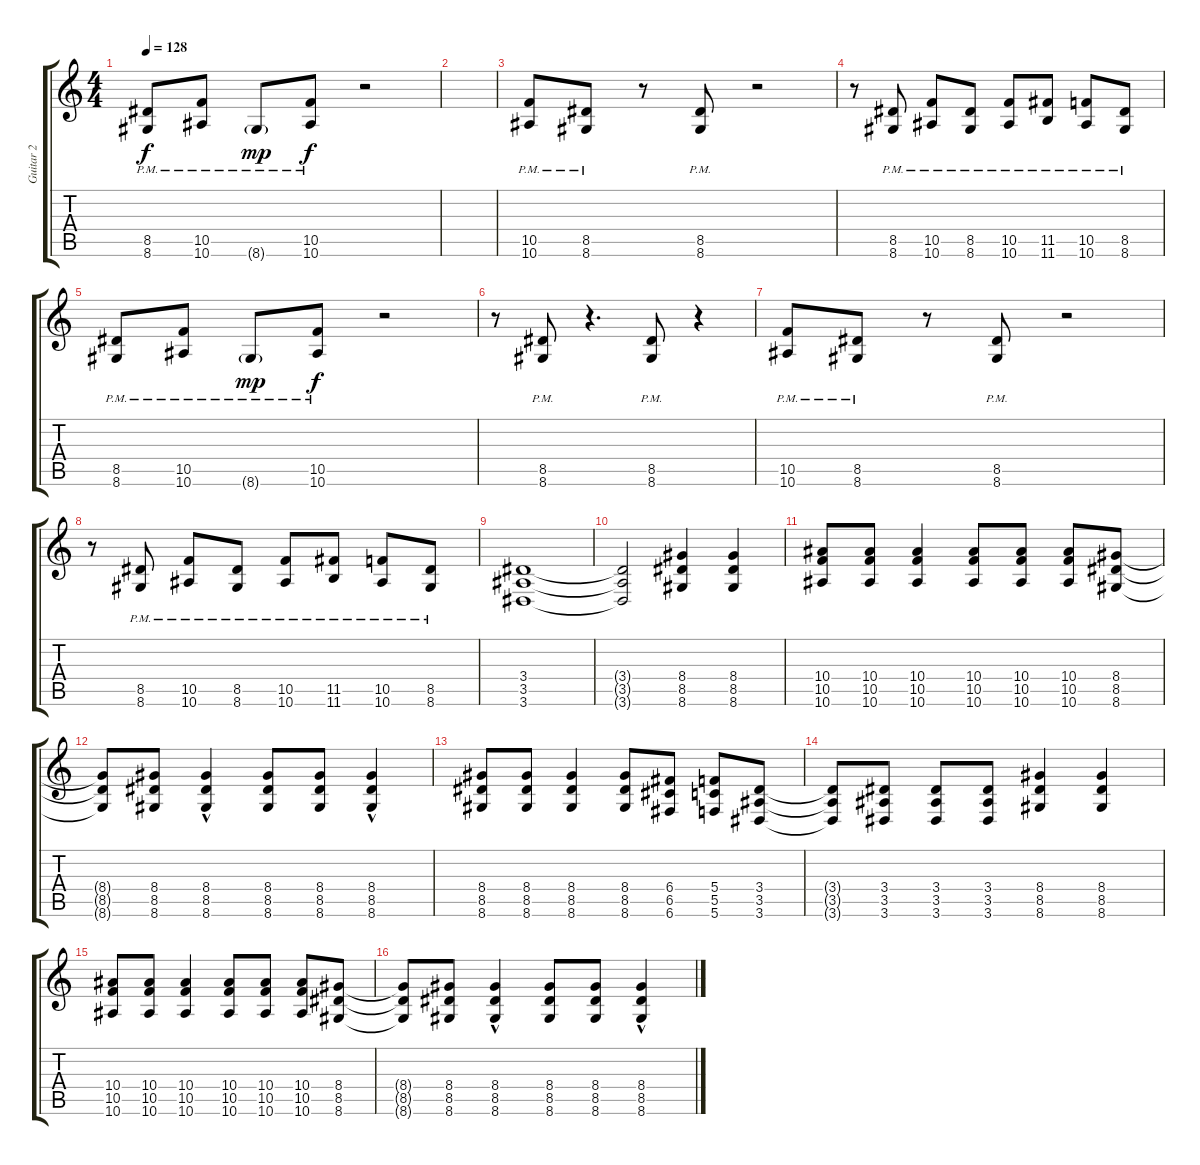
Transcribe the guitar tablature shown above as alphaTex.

\track ("Guitar 2" "Guitar 2") {instrument distortionguitar}
\staff {score tabs}
\tuning (D4 A3 F3 C3 G2 C2) {hide}
\ts (4 4)
\tempo 128
\clef g2
\ks c
(8.5{pm} 8.6{pm}).8{dy f} (10.5{pm} 10.6{pm}).8 8.6{g pm}.8{dy mp} (10.5{pm} 10.6{pm}).8{dy f} r.2 |
|
(10.5{pm} 10.6{pm}).8 (8.5{pm} 8.6{pm}).8 r.8 (8.5{pm} 8.6{pm}).8 r.2 |
r.8 (8.5{pm} 8.6{pm}).8 (10.5{pm} 10.6{pm}).8 (8.5{pm} 8.6{pm}).8 (10.5{pm} 10.6{pm}).8 (11.5{pm} 11.6{pm}).8 (10.5{pm} 10.6{pm}).8 (8.5{pm} 8.6{pm}).8 |
(8.5{pm} 8.6{pm}).8 (10.5{pm} 10.6{pm}).8 8.6{g pm}.8{dy mp} (10.5{pm} 10.6{pm}).8{dy f} r.2 |
r.8 (8.5{pm} 8.6{pm}).8 r.4{d} (8.5{pm} 8.6{pm}).8 r.4 |
(10.5{pm} 10.6{pm}).8 (8.5{pm} 8.6{pm}).8 r.8 (8.5{pm} 8.6{pm}).8 r.2 |
r.8 (8.5{pm} 8.6{pm}).8 (10.5{pm} 10.6{pm}).8 (8.5{pm} 8.6{pm}).8 (10.5{pm} 10.6{pm}).8 (11.5{pm} 11.6{pm}).8 (10.5{pm} 10.6{pm}).8 (8.5{pm} 8.6{pm}).8 |
(3.4 3.5 3.6).1 |
(3.4{t} 3.5{t} 3.6{t}).2 (8.4 8.5 8.6).4 (8.4 8.5 8.6).4 |
(10.4 10.5 10.6).8 (10.4 10.5 10.6).8 (10.4 10.5 10.6).4 (10.4 10.5 10.6).8 (10.4 10.5 10.6).8 (10.4 10.5 10.6).8 (8.4 8.5 8.6).8 |
(8.4{t} 8.5{t} 8.6{t}).8 (8.4 8.5 8.6).8 (8.4 8.5{hac} 8.6).4 (8.4 8.5 8.6).8 (8.4 8.5 8.6).8 (8.4 8.5{hac} 8.6).4 |
(8.4 8.5 8.6).8 (8.4 8.5 8.6).8 (8.4 8.5 8.6).4 (8.4 8.5 8.6).8 (6.4 6.5 6.6).8 (5.4 5.5 5.6).8 (3.4 3.5 3.6).8 |
(3.4{t} 3.5{t} 3.6{t}).8 (3.4 3.5 3.6).8 (3.4 3.5 3.6).8 (3.4 3.5 3.6).8 (8.4 8.5 8.6).4 (8.4 8.5 8.6).4 |
(10.4 10.5 10.6).8 (10.4 10.5 10.6).8 (10.4 10.5 10.6).4 (10.4 10.5 10.6).8 (10.4 10.5 10.6).8 (10.4 10.5 10.6).8 (8.4 8.5 8.6).8 |
(8.4{t} 8.5{t} 8.6{t}).8 (8.4 8.5 8.6).8 (8.4 8.5{hac} 8.6).4 (8.4 8.5 8.6).8 (8.4 8.5 8.6).8 (8.4 8.5{hac} 8.6).4
